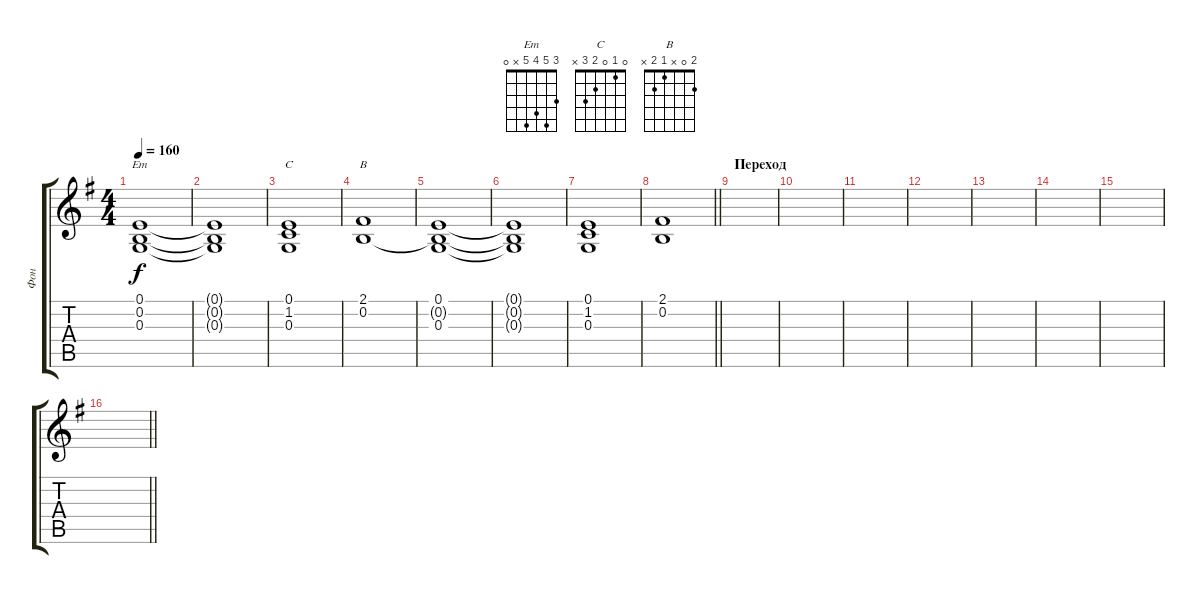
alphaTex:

\track ("Фон" "Фон") {instrument pad2warm}
\staff {score tabs}
\tuning (E4 B3 G3 D3 A2 E2) {hide}
\chord ("Em" 3 5 4 5 x 0)
\chord ("C" 0 1 0 2 3 x)
\chord ("B" 2 0 x 1 2 x)
\ts (4 4)
\tempo 160
\clef g2
\ks eminor
(0.1 0.2{t} 0.3).1{ch "Em" dy f instrument pad4choir} |
(0.1{t} 0.2{t} 0.3{t}).1 |
(0.1 1.2 0.3).1{ch "C"} |
(2.1 0.2).1{ch "B"} |
(0.1 0.2{t} 0.3).1{instrument pad4choir} |
(0.1{t} 0.2{t} 0.3{t}).1 |
(0.1 1.2 0.3).1 |
\barLineRight lightlight
(2.1 0.2).1 |
\section ("" "Переход")
|
|
|
|
|
|
|
\barLineRight lightlight
